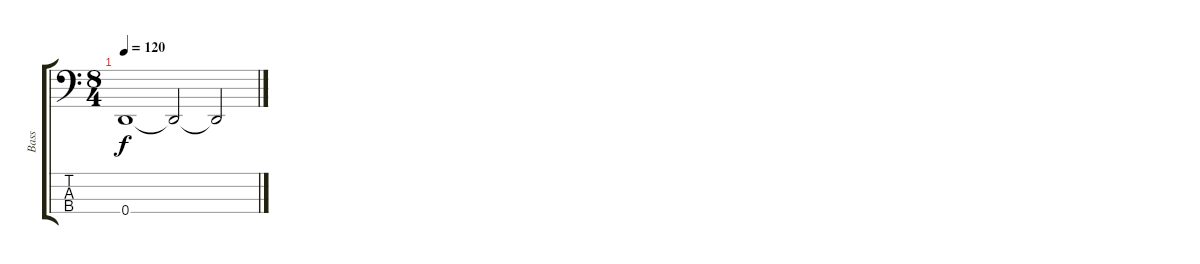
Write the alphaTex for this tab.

\track ("Bass" "Bass") {instrument electricbassfinger}
\staff {score tabs}
\tuning (G2 D2 A1 D1) {hide}
\ts (8 4)
\tempo 120
\clef f4
\ks c
0.4{t}.1{dy f volume 0} 0.4{t}.2 0.4{t}.2
